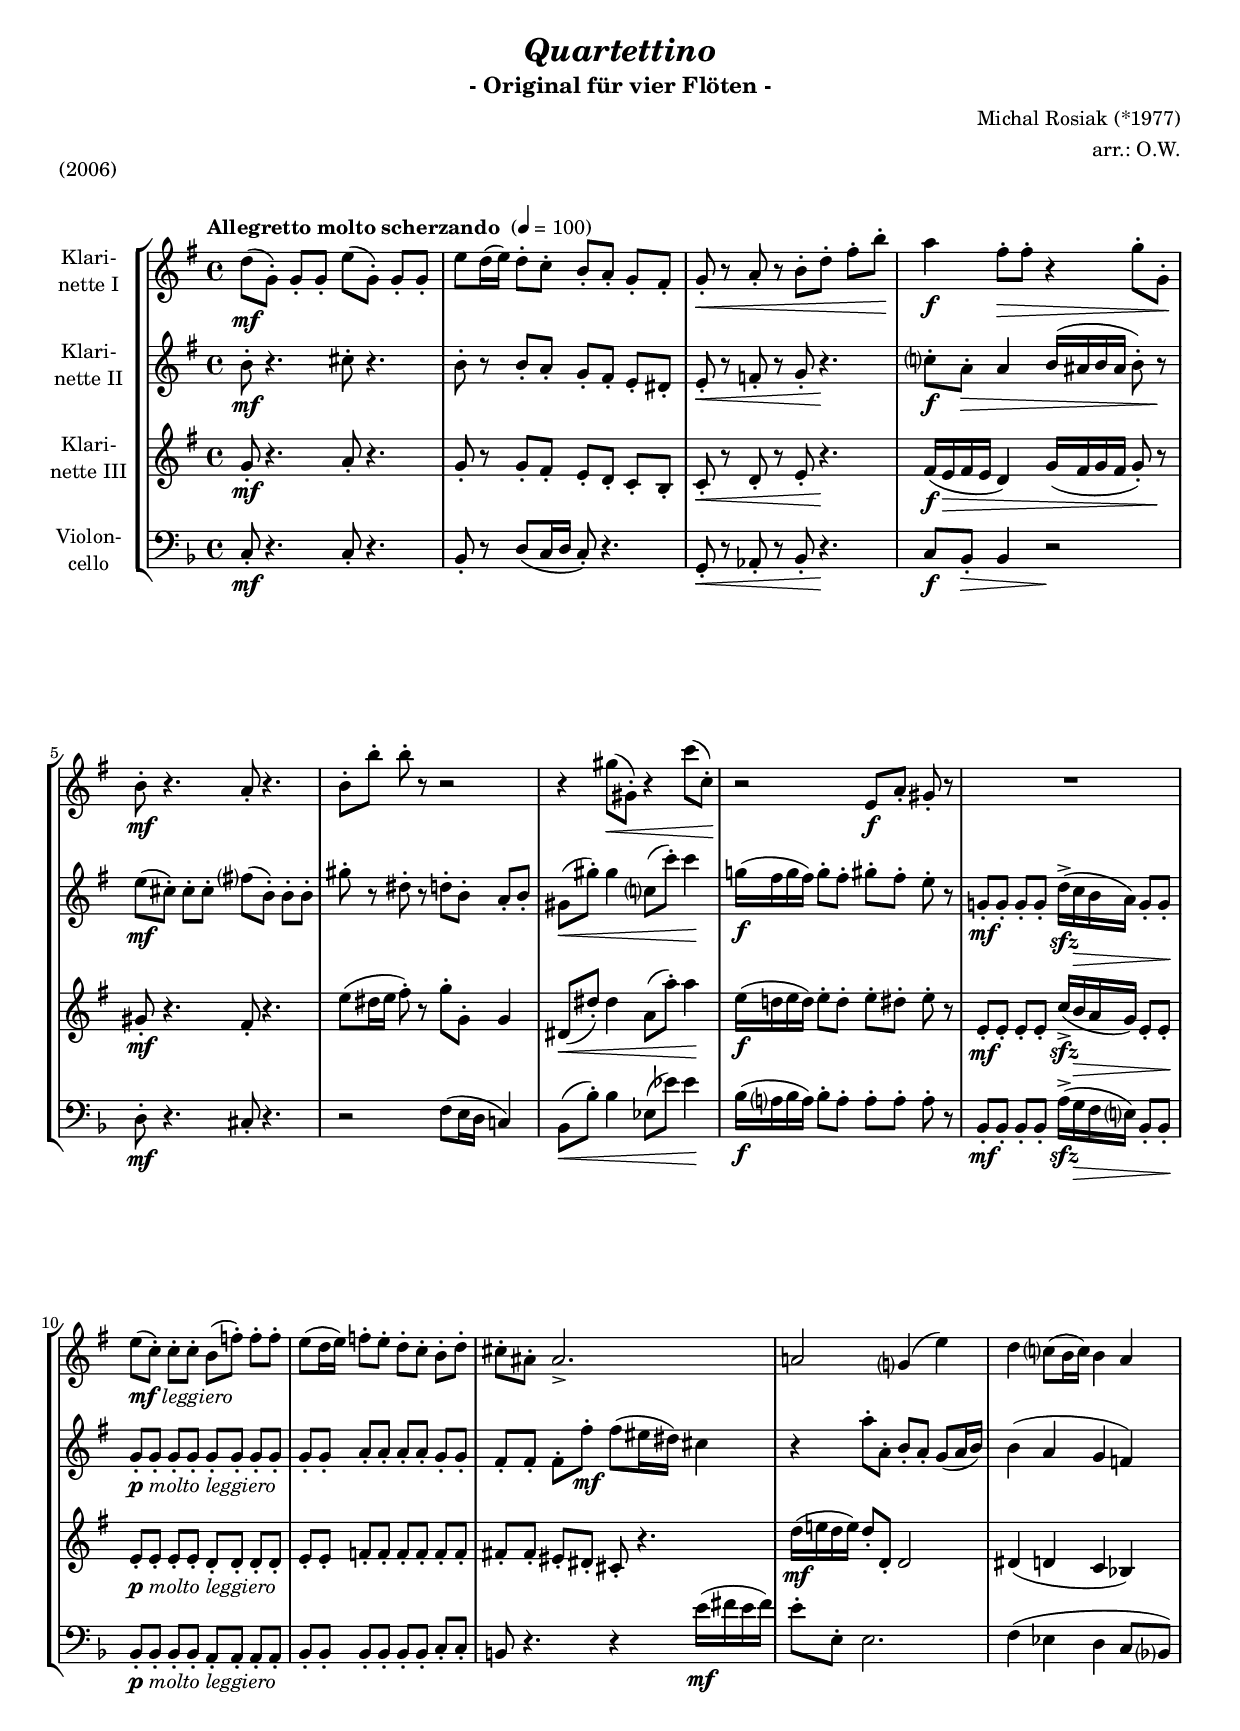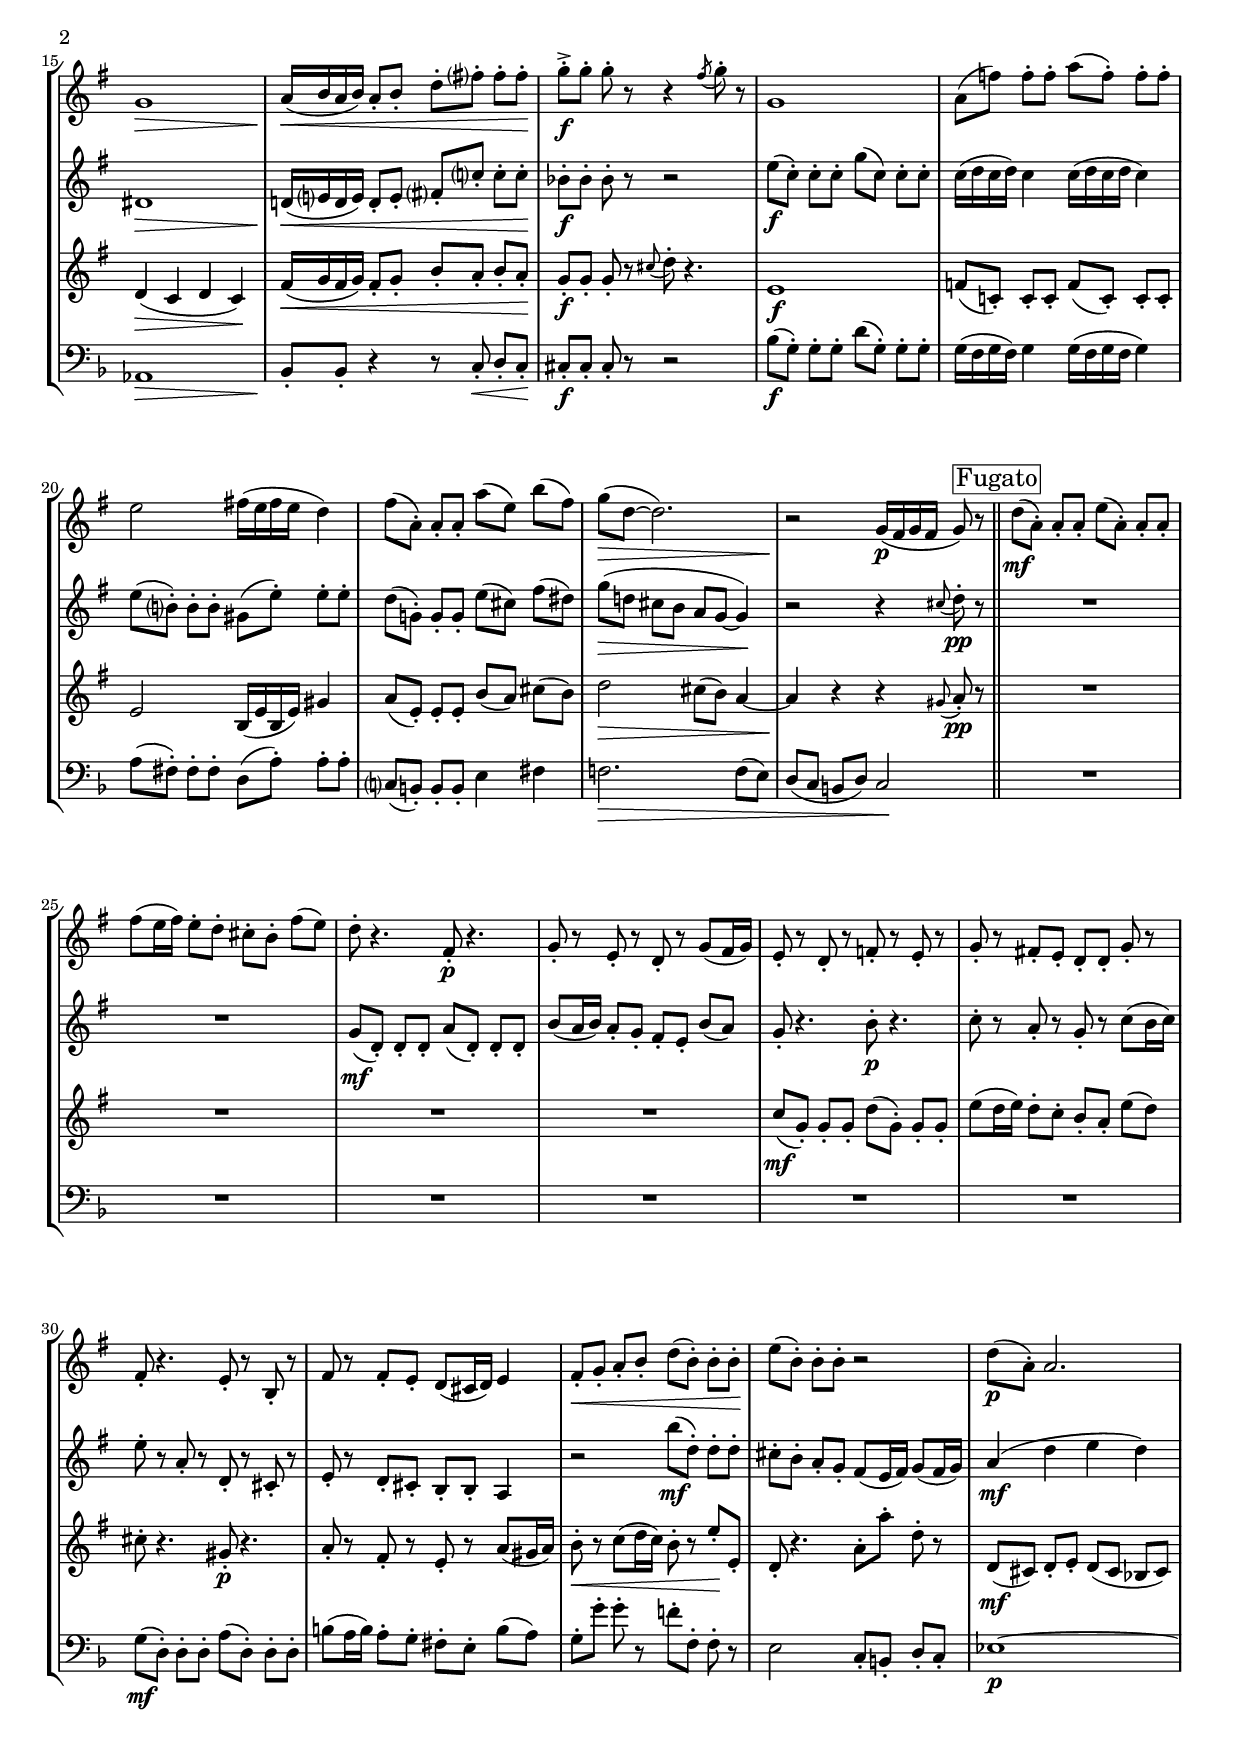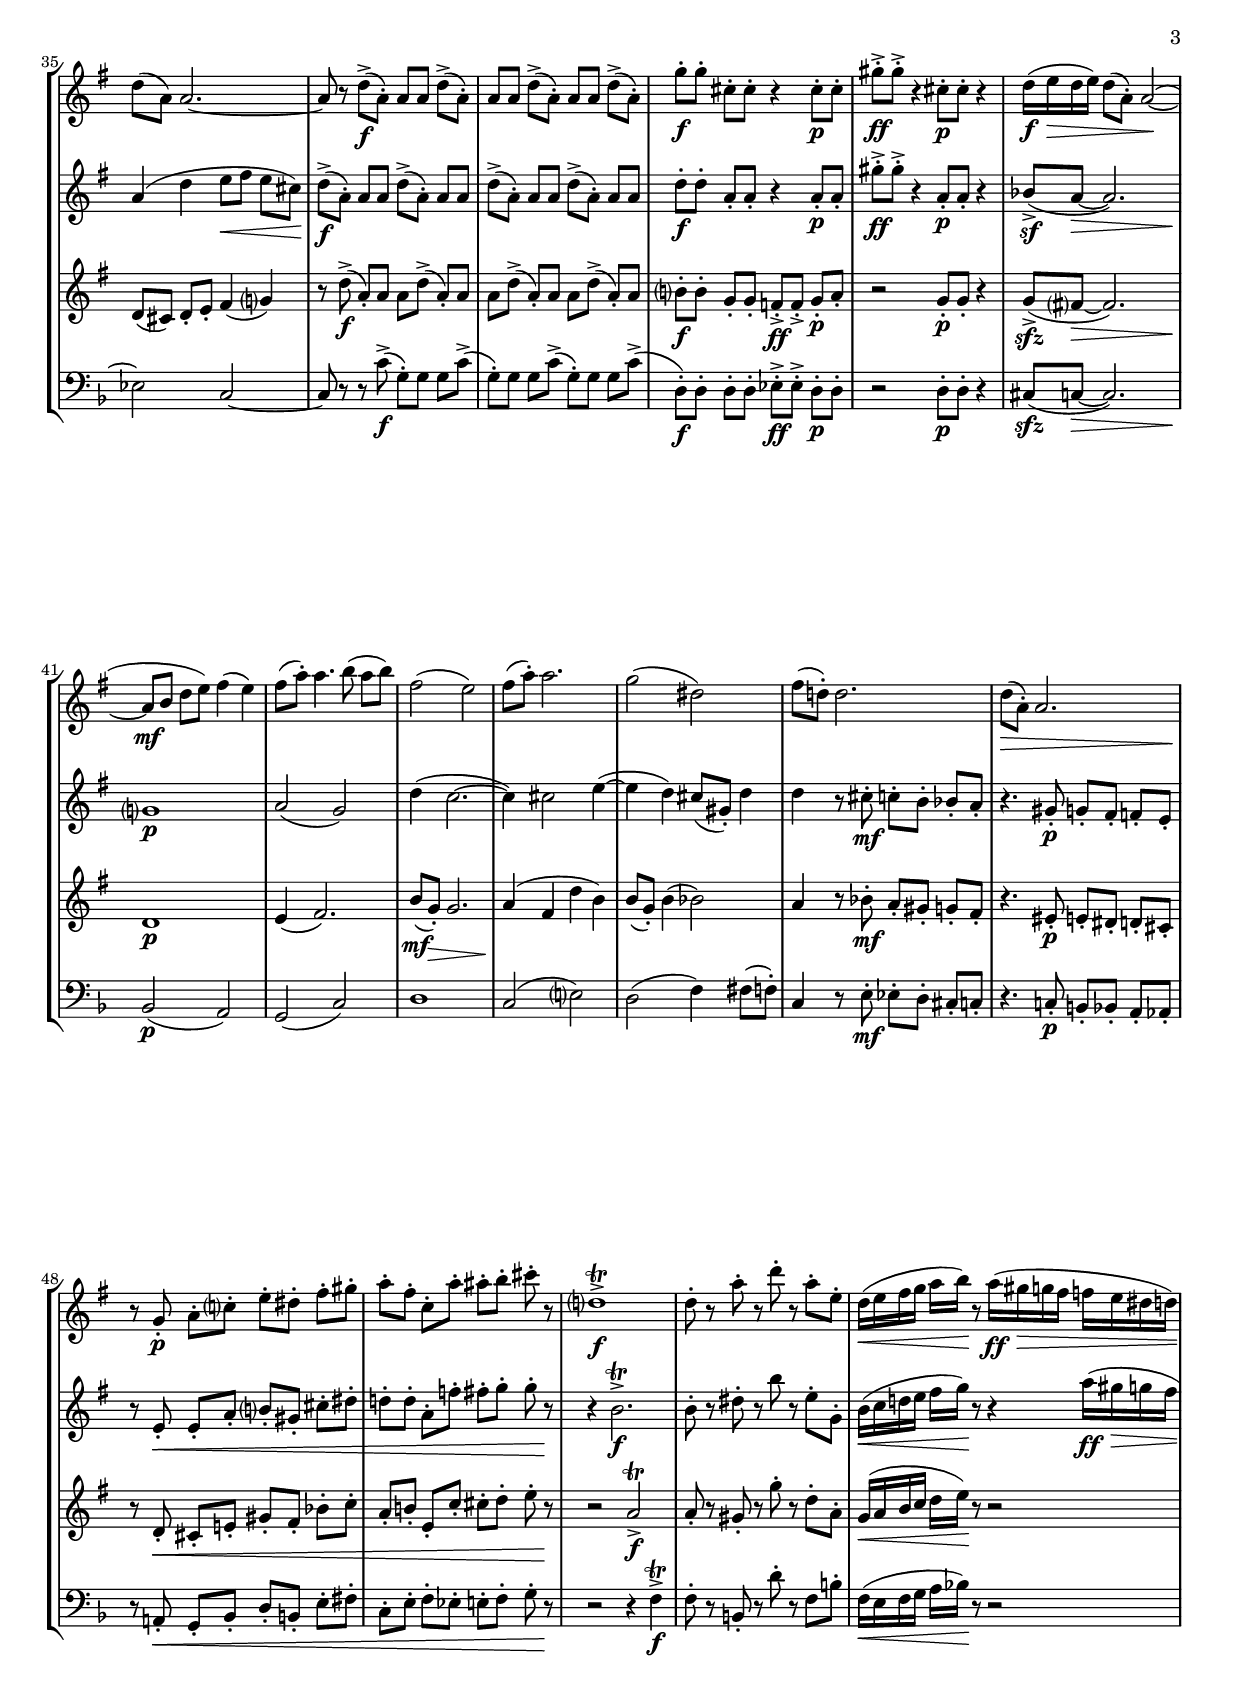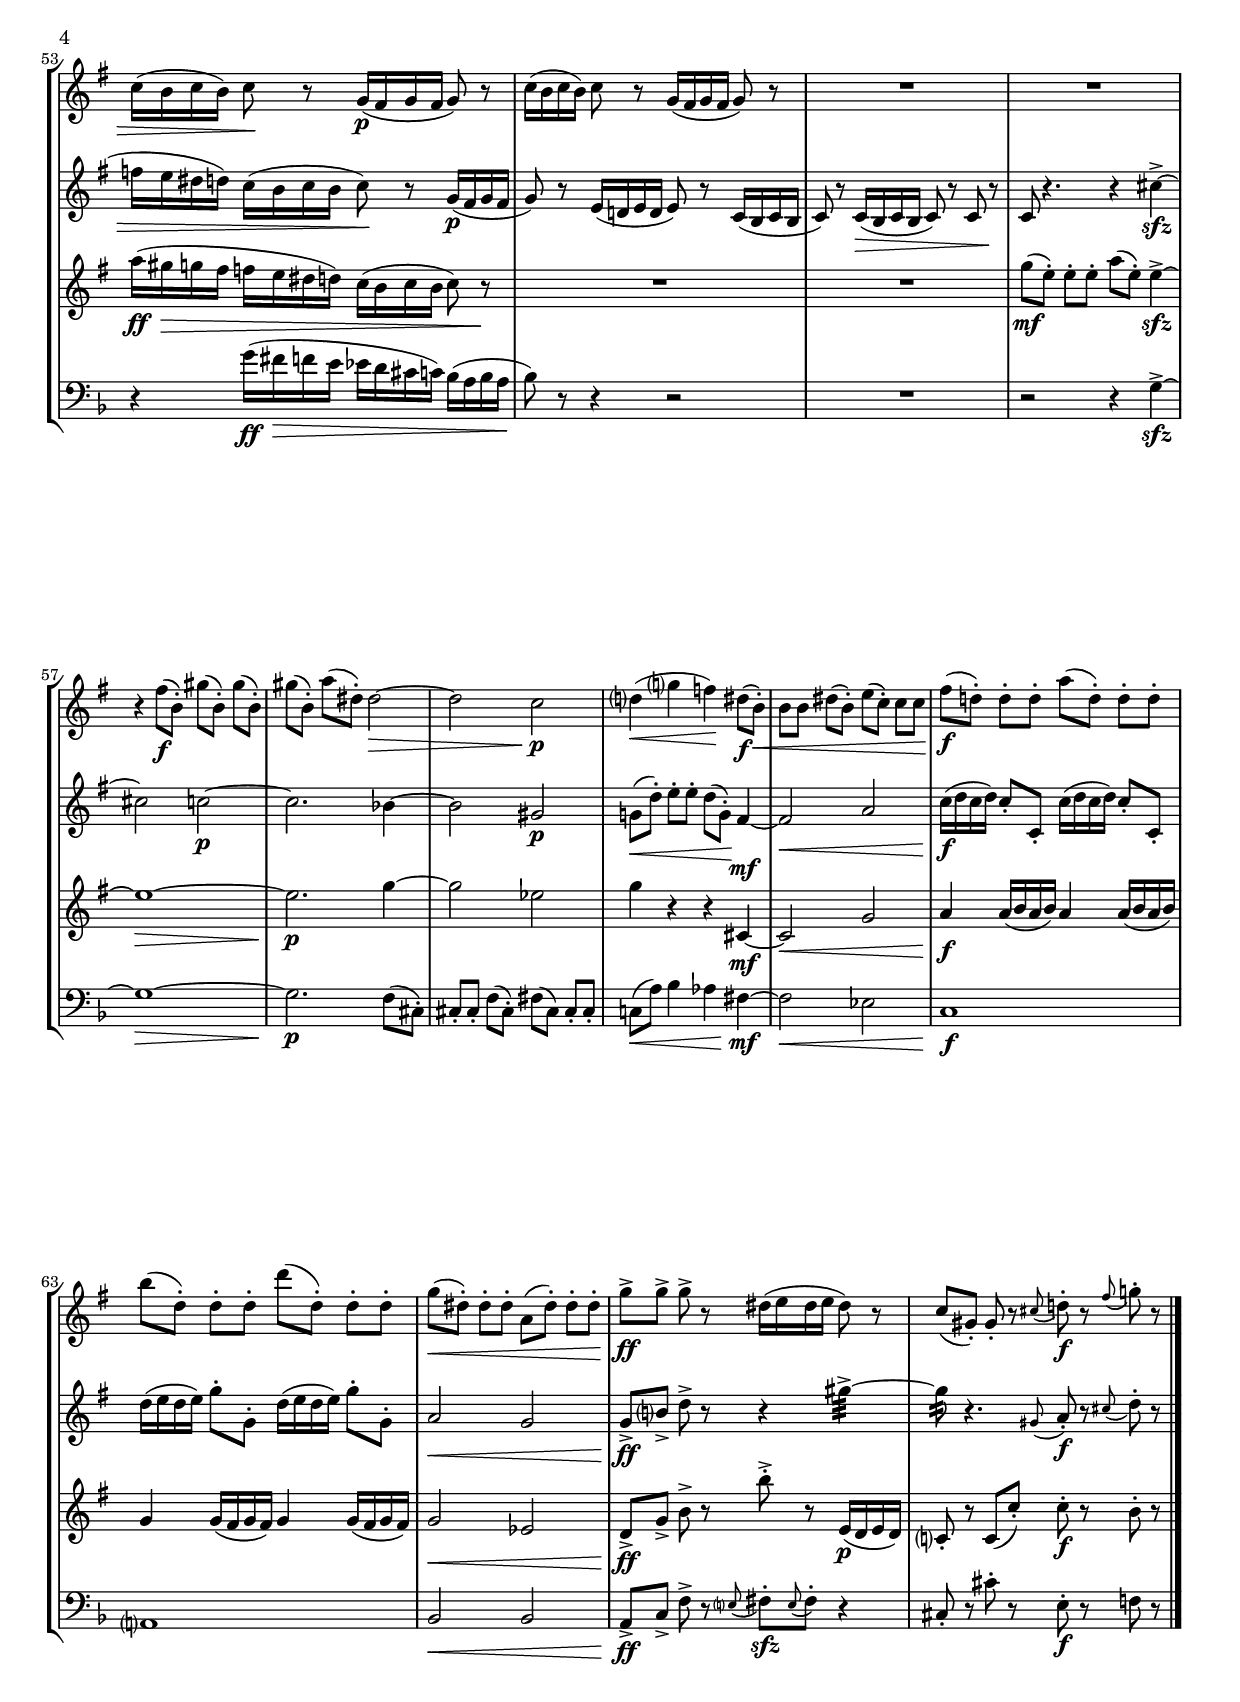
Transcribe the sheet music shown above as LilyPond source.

\version "2.18.2"
\include "deutsch.ly"
  
#(set-global-staff-size 17.5)

\header {
  title     = \markup \bold \italic "Quartettino"
  subtitle  = "- Original für vier Flöten -"
  composer  = "Michal Rosiak (*1977)"
  arranger  = "arr.: O.W."
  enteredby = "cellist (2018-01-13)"
  piece     = "(2006)"
}

voiceconsts = {
  \key c \major
  \time 4/4
  \clef "treble"
%  \numericTimeSignature
  \compressFullBarRests
  % Set default beaming for all staves
 \set Timing.beamExceptions = #'()
 \set Timing.baseMoment     = #(ly:make-moment 1 4)
 \set Timing.beatStructure  = #'(1 1 1 1)
  \tempo "Allegretto molto scherzando " 4=100
}

micl = "clarinet"
mifl = "flute"
miob = "oboe"
mifh = "french horn"
misx = "tenor sax"
mist = "string ensemble 1"
miba = "cello"

fuga = { \bar "||" \mark \markup \box "Fugato" }
mflg = \markup { \dynamic mf \italic "leggiero" }
pmlg = \markup { \dynamic p  \italic "molto leggiero" }

va = \relative c''' {
  \voiceconsts

  g8(\mf c,)-. c-. c-. a'( c,)-. c-. c-.
  a' g16( a) g8-. f-. e-. d-. c-. h-.
  c-.\< r d-. r e-. g-. h-. e-.\!
  d4\f h8-.\> h-. r4 c8-. c,-.\!

  e-.\mf r4. d8-. r4.
  e8-. e'-. e-. r r2
  r4 cis8(\< cis,)-. r4 f'8( f,)-.\!
  r2 a,8\f d-. cis-. r
  R1

  a'8(_\mflg f)-. f-. f-. e( b')-. b-. b-.
  a( g16 a) b8-. a-. g-. f-. e-. g-.
  fis-. dis-. dis2.->
  d!2 c?4( a')

  g f?8( e16 f) e4 d
  c1\>
  d16(\!\< e d e) d8-. e-. g-. h?-. h-. h-.\!
  c-.->\f c-. c-. r r4 \acciaccatura h8 c-. r
  c,1

  d8( b') b-. b-. d( b)-. b-. b-.
  a2 h!16( a h a g4)
  h8( d,)-. d-. d-. d'( a) e'( h)
  c(\> g~ g2.)

  r2\! c,16(\p h c h c8) r \fuga
  g'(\mf d)-. d-. d-. a'( d,)-. d-. d-.
  h'( a16 h) a8-. g-. fis-. e-. h'( a)
  g-. r4. h,8-.\p  r4.

  c8-. r a-. r g-. r c( h16 c)
  a8-. r g-. r b-. r a-. r
  c-. r h!-. a-. g-. g-. c-. r
  h-. r4. a8-. r e-. r

  h' r h-. a-. g( fis16 g) a4
  h8-.\< c-. d-. e-. g( e)-. e-. e-.\!
  a( e)-. e-. e-. r2
  g8(\p d)-. d2.
  g8( d) d2.~

  d8 r g(->\f d)-. d d g(-> d)-.
  d d g(-> d)-. d d g(-> d)-.
  c'-.\f c-. fis,-. fis-. r4 fis8-.\p fis-.
  cis'-.->\ff cis-.-> r4 fis,8-.\p fis-. r4

  g16(\f a\> g a) g8( d)-. d2(~\!
  d8\mf e g a) h4( a)
  h8( d)-. d4. e8( d e)
  h2( a)
  h8( d)-. d2.

  c2( gis)
  h8( g!)-. g2.
  g8(\> d)-. d2.
  r8\! c-.\p d-. f?-. a-. gis-. h-. cis-.
  d-. h-. f-. d'-. dis-. e-. fis-.\! r

  g,?1->\trill\f
  g8-. r d'-. r g-. r d-. a-.
  g16(\< a h c d e)\! r8 d16(\ff cis\> c h b a gis g)

  f( e f e) f8\! r c16(\p h c h c8) r
  f16( e f e) f8 r c16( h c h c8) r
  R1*2

  r4 h'8(\f e,)-. cis'( e,)-. cis'( e,)-.
  cis'( e,)-. d'( gis,)-. gis2~\>
  gis f\!\p
  g?4(\< c? b)\! gis8(\f e)-.\<

  e e gis( e)-. a( f)-. f f\!
  h(\f g!)-. g-. g-. d'( g,)-. g-. g-.
  e'( g,)-. g-. g-. g'( g,)-. g-. g-.

  c(\< gis)-. gis-. gis-. d( gis)-. gis-. gis-.\!
  c->\ff c-> c-> r gis16( a gis a gis8) r
  f( cis)-. cis-. r \appoggiatura fis g!-.\f r \appoggiatura h c!-. r \bar "|."
}

vb = \relative c'' {
  \voiceconsts

  e8-.\mf r4. fis8-. r4.
  e8-. r e-. d-. c-. h-. a-. gis-.
  a-.\< r b-. r c-. r4.\!
  f?8-.\f d-.\> d4 e16( dis e dis e8)-. r\!

  a(\mf fis)-. fis-. fis-. h?( e,)-. e-. e-.
  cis'-. r gis-. r g-. e-. d-. e-.
  cis(\< cis')-. cis4 f,?8( f')-. f4\!
  c!16(\f h c h) c8-. h-. cis-. h-. a-. r

  c,!-.\mf c-. c-. c-. g'16(->\sfz f\> e d) c8-. c-.\!
  c-._\pmlg c-. c-. c-. c-. c-. c-. c-.
  c-. c-. d-. d-. d-. d-. c-. c-.
  h-. h-. h-. h'-.\mf h( ais16 gis) fis4

  r d'8-. d,-. e-. d-. c( d16 e)
  e4( d c b)
  gis1\>
  g!16(\!\< a? g a) g8-. a-. h?-. f'?-. f-. f-.\!
  es-.\f es-. es-. r r2

  a8(\f f)-. f-. f-. c'( f,) f-. f-.
  f16( g f g) f4 f16( g f g f4)
  a8( e?)-. e-. e-. cis( a')-. a-. a-.
  g( c,!)-. c-. c-. a'( fis) h( gis)

  c(\> g! fis e d c~ c4)\!
  r2 r4 \appoggiatura fis8 g-.\pp r \fuga
  R1*2
  c,8(\mf g)-. g-. g-. d'( g,)-. g-. g-.
  e'( d16 e) d8-. c-. h-. a-. e'( d)

  c-. r4. e8-.\p r4.
  f8-. r d-. r c-. r f( e16 f)
  a8-. r d,-. r g,-. r fis-. r
  a-. r g-. fis-. e-. e-. d4

  r2 e''8(\mf g,)-. g-. g-.
  fis-. e-. d-. c-. h( a16 h) c8( h16 c)
  d4(\mf g a g)
  d( g a8\< h a fis)\!

  g(->\f d)-. d d g(-> d)-. d d
  g(-> d)-. d d g(-> d)-. d d
  g-.\f g-. d-. d-. r4 d8-.\p d-.
  cis'-.->\ff cis-.-> r4 d,8-.\p d-. r4

  es8(->\sf d~\> d2.)
  c?1\!\p
  d2( c)
  g'4( f2.~
  f4) fis2 a4(~
  a g) fis8( cis)-. g'4

  g r8 fis-.\mf f-. e-. es-. d-.
  r4. cis8-.\p c-. h-. b-. a-.
  r a-.\< a-. d-. e?-. cis-. fis-. gis-.
  g!-. g-. d-. b'-. h-. c-. c-. r\!

  r4 e,2.->\trill\f
  e8-. r gis-. r e' r a,-. c,-.
  e16(\< f g! a h c)\! r8 r4 d16(\ff cis\> c h

  b a gis g) f( e f e f8)\! r c16(\p h c h
  c8) r a16( g! a g a8) r f16( e f e
  f8) r f16(\> e f e f8) r f r\!

  f r4. r4 fis'~->\sfz
  fis2 f~\!\p
  f2. es4~
  es2 cis\p
  c!8(\< g')-. a-. a-. g( c,)-.\! h4~\mf
  h2\< d

  f16(\!\f g f g) f8-. f,-. f'16( g f g) f8-. f,-.
  g'16( a g a) c8-. c,-. g'16( a g a) c8-. c,-.

  d2\< c
  c8->\!\ff e?-> g-> r r4  \repeat tremolo 8 cis32~->
  \repeat tremolo 4 cis r4. \appoggiatura cis,8 d-.\f r \appoggiatura fis g-. r \bar "|."
}

vc = \relative c'' {
  \voiceconsts

  c8-.\mf r4. d8-. r4.
  c8-. r c-. h-. a-. g-. f-. e-.
  f-.\< r g-. r a-. r4.\!
  h16(\f a\> h a g4) c16( h c h c8)-. r\!

  cis-.\mf r4. h8-. r4.
  a'8( gis16 a h8)-. r c-. c,-. c4
  gis8(\< gis')-. gis4 d8( d')-. d4\!
  a16(\f g! a g) a8-. g-. a-. gis-. a-. r

  a,-.\mf a-. a-. a-. f'16(->\sfz e\> d c) a8-. a-.\!
  a-._\pmlg a-. a-. a-. g-. g-. g-. g-.
  a-. a-. b-. b-. b-. b-. b-. b-.
  h!-. h-. ais-. gis-. fis-. r4.

  g'16(\mf a! g a) g8-. g,-. g2
  gis4( g f es)
  g(\> f g f)\!
  h16(\< c h c) h8-. c-. e-. d-. e-. d-.\!

  c-.\f c-. c-. r \appoggiatura fis g-. r4.
  a,1\f
  b8( f!)-. f-. f-. b( f)-. f-. f-.
  a2 e16( a e a) cis4

  d8( a)-. a-. a-. e'( d) fis( e)
  g2\> fis8( e) d4~
  d\! r r \appoggiatura cis8 d-.\pp r \fuga
  R1*4
  
  f8(\mf c)-. c-. c-. g'( c,)-. c-. c-.
  a'( g16 a) g8-. f-. e-. d-. a'( g)
  fis-. r4. cis8-.\p r4.
  d8-. r h-. r a-. r d( cis16 d)

  e8-.\< r f( g16 f) e8-. r a-.\! a,-.
  g-. r4. d'8-. d'-. g,-. r
  g,(\mf fis) g-. a-. g( fis es fis)
  g( fis) g-. a-. h4( c?)

  r8 g'(->\f d)-. d d g(-> d)-. d
  d g(-> d)-. d d g(-> d)-. d
  e?-.\f e-. c-. c-. b-.->\ff b-.-> c-.\p d-.
  r2 c8-.\p c-. r4

  c8(->\sfz h?~\> h2.)
  g1\!\p
  a4( h2.)
  e8(\mf c)-.\> c2.
  d4(\! h g' e)
  e8( c)-. e4( es2)

  d4 r8 es-.\mf d-. cis-. c-. h-.
  r4. ais8-.\p a-. gis-. g-. fis-.
  r g-.\< fis-. a!-. cis-. h-. es-. f-.
  d-. e!-. a,-. f'-. fis-. g-. a-. r\!

  r2 d,->\trill\f
  d8-. r cis-. r c'-. r g-. d-.
  c16(\< d e f g a)\! r8 r2
  d16(\ff cis\> c h b a gis g) f( e f e f8) r\!

  R1*2
  c'8(\mf a)-. a-. a-. d( a)-. a4~->\sfz
  a1~\>
  a2.\p c4~
  c2 as
  c4 r r fis,,~\mf
  fis2\< c'
  d4\!\f d16( e d e) d4 d16( e d e)
  c4 c16( h c h) c4 c16( h c h)

  c2\< as
  g8->\!\ff c-> e-> r e'-.-> r a,,16(\p g a g)
  f?8-. r f( f')-. f-.\f r e-. r \bar "|."
}

vd = \relative c' {
  \voiceconsts
  \clef "bass"

  g8-.\mf r4. g8-. r4.
  f8-. r a( g16 a g8)-. r4.
  d8-.\< r es-. r f-. r4.\!
  g8\f f-.\> f4 r2\!
  a8-.\mf r4. gis8-. r4.

  r2 c8( h16 a g!4)
  f8(\< f')-. f4 b,8( b') b4\!
  f16(\f e? f e) f8-. e-. e-. e-. e-. r
  f,-.\mf f-. f-. f-. e'16(->\sfz d\> c h?) f8-. f-.\!

  f-._\pmlg f-. f-. f-. e-. e-. e-. e-.
  f-. f-. f-. f-. f-. f-. g-. g-.
  fis r4. r4 h'16(\mf cis h cis)
  h8-. h,-. h2.
  c4( b a g8 f?)

  es1\>
  f8-.\! f-. r4 r8 g-.\< a-. g-.\!
  gis-.\f gis-. gis-. r r2
  f'8(\f d)-. d-. d-. a'( d,)-. d-. d-.
  d16( c d c) d4 d16( c d c d4)

  e8( cis)-. cis-. cis-. a( e')-. e-. e-.
  g,?( fis)-. fis-. fis-. h4 cis
  c!2.\> c8( h)
  a( g fis a) g2\! \fuga

  R1*6
  d'8(\mf a)-. a-. a-. e'( a,)-. a-. a-.
  fis'( e16 fis) e8-. d-. cis-. h-. fis'( e)
  d-. d'-. d-. r c!-. c,-. c-. r
  h2 g8-. fis-. a-. g-.
  b1~\p

  b2 g~
  g8 r r g'(->\f d)-. d d g(->
  d)-. d d g(-> d)-. d d g(->
  a,)-.\f a-. a-. a-. b-.->\ff b-.-> a-.\p a-.
  r2 a8-.\p a-. r4

  gis8(\sfz g~\> g2.)
  f2(\!\p e)
  d( g)
  a1
  g2( h?)
  a( c4) cis8( c)-.
  g4 r8 h-.\mf b-. a-. gis-. g-.

  r4. g!8-.\p fis-. f-. e-. es-.
  r e!-.\< d-. f-. a-. fis-. h-. cis-.
  g-. h-. c-. b-. h-. c-. d-. r\!
  r2 r4 c->\trill\f

  c8-. r fis,-. r a'-. r c, fis-.
  c16(\< h c d e f!)\! r8 r2
  r4 d'16(\ff cis\> c h b a gis g) f( e f e
  f8)\! r r4 r2

  R1
  r2 r4 d~->\sfz
  d1~\>
  d2.\!\p c8( gis)-.
  gis-. gis-. c( gis)-. cis( gis) gis-. gis-.
  g!(\< e') f4 es cis~\mf

  cis2\< b
  g1\!\f
  e?
  f2\< f
  e8->\!\ff g-> c-> r \appoggiatura h? cis-.\sfz \appoggiatura h cis-. r4
  gis8-. r gis'-. r h,-.\f r c! r \bar "|."
}


music = \new StaffGroup <<
      \new Staff {
	\set Staff.midiInstrument = \micl
	\set Staff.instrumentName = \markup \center-column { "Klari-" "nette I" }
	\transpose c g, { \va }
      }

      \new Staff {
	\set Staff.midiInstrument = \micl
	\set Staff.instrumentName = \markup \center-column { "Klari-" "nette II" }
	\transpose c g, { \vb }
      }

      \new Staff {
	\set Staff.midiInstrument = \micl
	\set Staff.instrumentName = \markup \center-column { "Klari-" "nette III" }
	\transpose c g, { \vc }
      }

      \new Staff {
	\set Staff.midiInstrument = \miba
	\set Staff.instrumentName = \markup \center-column { "Violon-" "cello" }
	\transpose c f, { \vd }
      }
>>

\book {
  \score {
    \music
    \layout {}
  }

  \score {
    \unfoldRepeats \music

    \midi {
      \context {
        \Score
      }
    }
  }
}
